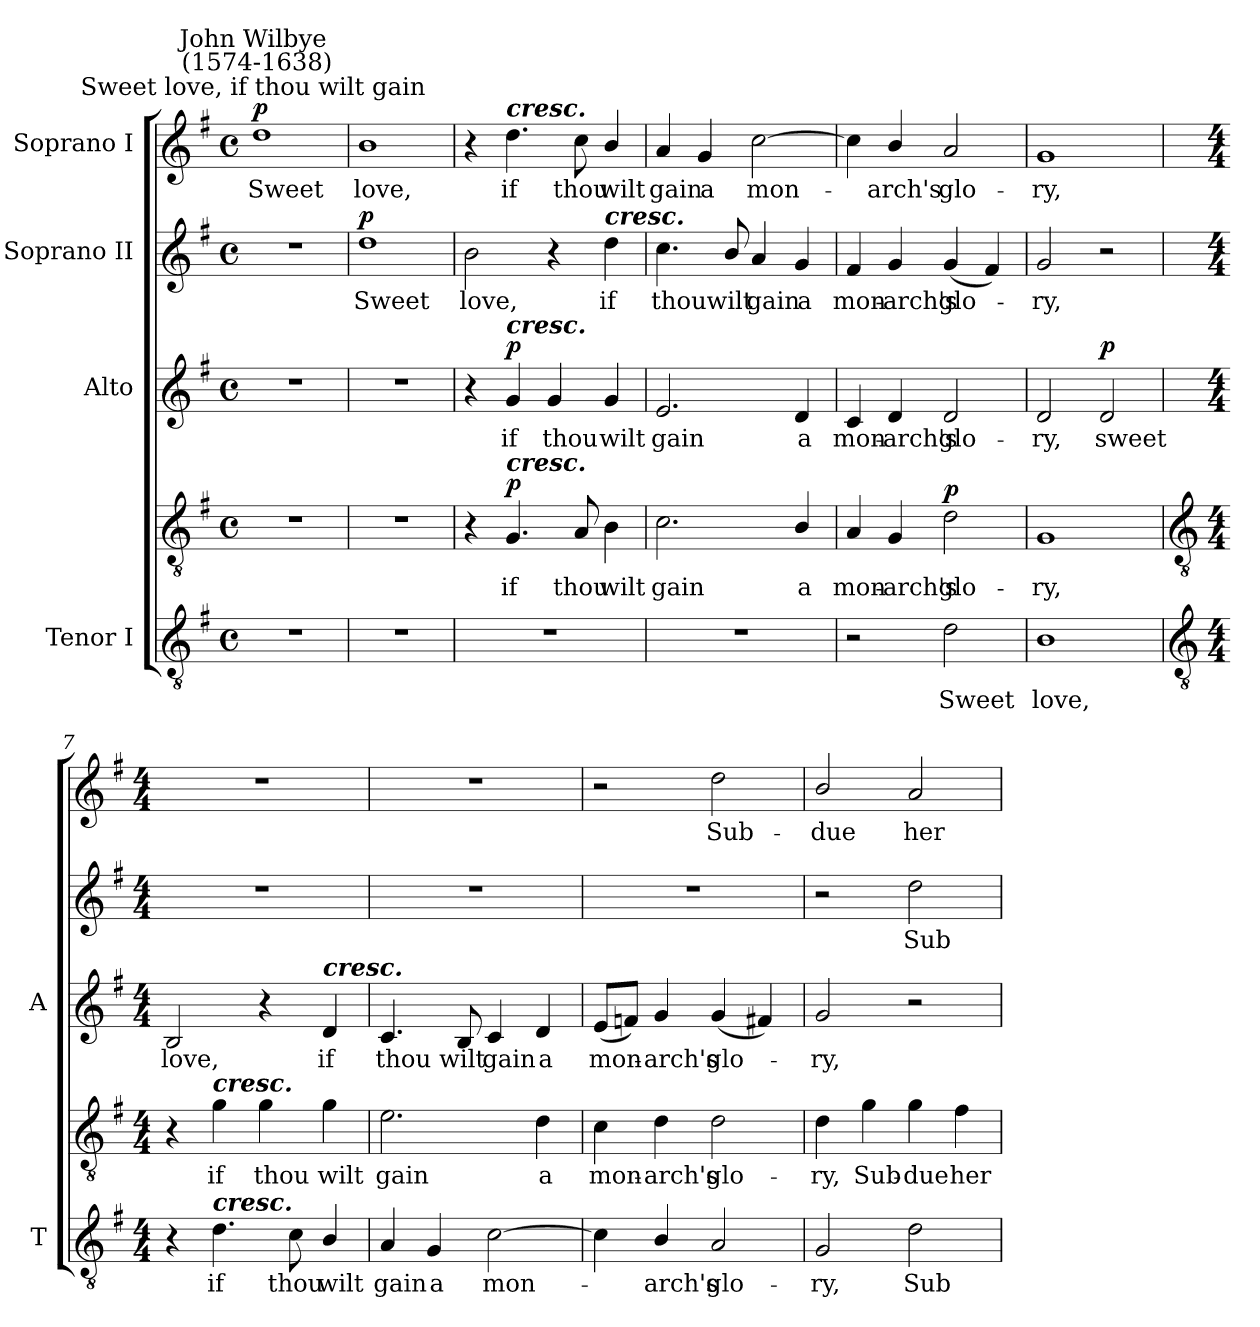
**kern	**text	**kern	**text	**dynam	**kern	**text	**dynam	**kern	**text	**dynam	**kern	**text	**dynam
*part4	*part4	*part4	*part4	*part4	*part3	*part3	*part3	*part2	*part2	*part2	*part1	*part1	*part1
*staff5	*staff5	*staff4	*staff4	*staff4/5	*staff3	*staff3	*staff3	*staff2	*staff2	*staff2	*staff1	*staff1	*staff1
*I"Tenor I	*	*	*	*	*I"Alto	*	*	*I"Soprano II	*	*	*I"Soprano I	*	*
*I'T	*	*	*	*	*I'A	*	*	*	*	*	*	*	*
*clefGv2	*	*clefGv2	*	*	*clefG2	*	*	*clefG2	*	*	*clefG2	*	*
*k[f#]	*	*k[f#]	*	*	*k[f#]	*	*	*k[f#]	*	*	*k[f#]	*	*
*G:	*	*G:	*	*	*G:	*	*	*G:	*	*	*G:	*	*
*M4/4	*	*M4/4	*	*	*M4/4	*	*	*M4/4	*	*	*M4/4	*	*
*met(c)	*	*met(c)	*	*	*met(c)	*	*	*met(c)	*	*	*met(c)	*	*
=1	=1	=1	=1	=1	=1	=1	=1	=1	=1	=1	=1	=1	=1
!	!	!	!	!	!	!	!	!	!	!	!LO:TX:a:cj:t=Sweet love, if thou wilt gain	!	!
!	!	!	!	!	!	!	!	!	!	!	!LO:TX:a:cj:t=John Wilbye\n (1574-1638)	!	!
!	!	!	!	!	!	!	!	!	!	!	!	!LO:LY:b	!LO:DY:b
1r	.	1r	.	.	1r	.	.	1r	.	.	1dd	Sweet	p
=2	=2	=2	=2	=2	=2	=2	=2	=2	=2	=2	=2	=2	=2
!	!	!	!	!	!	!	!	!	!LO:LY:b	!LO:DY:b	!	!LO:LY:b	!
1r	.	1r	.	.	1r	.	.	1dd	Sweet	p	1b	love,	.
=3	=3	=3	=3	=3	=3	=3	=3	=3	=3	=3	=3	=3	=3
!	!	!	!	!	!	!	!	!	!LO:LY:b	!	!	!	!
1r	.	4r	.	.	4r	.	.	2b	love,	.	4r	.	.
!	!	!	!	!	!	!	!	!	!	!	!LO:TX:a:Bi:t=cresc.	!	!
!	!	!	!	!	!LO:TX:a:Bi:t=cresc.	!	!	!	!	!	!	!	!
!	!	!LO:TX:a:Bi:t=cresc.	!	!	!	!	!	!	!	!	!	!	!
!	!	!	!LO:LY:b	!LO:DY:b	!	!LO:LY:b	!LO:DY:b	!	!	!	!	!LO:LY:b	!
.	.	4.G	if	p	4g	if	p	.	.	.	4.dd	if	.
!	!	!	!	!	!	!LO:LY:b	!	!	!	!	!	!	!
.	.	.	.	.	4g	thou	.	4r	.	.	.	.	.
!	!	!	!LO:LY:b	!	!	!	!	!	!	!	!	!LO:LY:b	!
.	.	8A	thou	.	.	.	.	.	.	.	8cc	thou	.
!	!	!	!	!	!	!	!	!LO:TX:a:Bi:t=cresc.	!	!	!	!	!
!	!	!	!LO:LY:b	!	!	!LO:LY:b	!	!	!LO:LY:b	!	!	!LO:LY:b	!
.	.	4B	wilt	.	4g	wilt	.	4dd	if	.	4b/	wilt	.
=4	=4	=4	=4	=4	=4	=4	=4	=4	=4	=4	=4	=4	=4
!	!	!	!LO:LY:b	!	!	!LO:LY:b	!	!	!LO:LY:b	!	!	!LO:LY:b	!
1r	.	2.c\	gain	.	2.e	gain	.	4.cc	thou	.	4a	gain	.
!	!	!	!	!	!	!	!	!	!	!	!	!LO:LY:b	!
.	.	.	.	.	.	.	.	.	.	.	4g	a	.
!	!	!	!	!	!	!	!	!	!LO:LY:b	!	!	!	!
.	.	.	.	.	.	.	.	8b/	wilt	.	.	.	.
!	!	!	!	!	!	!	!	!	!LO:LY:b	!	!	!LO:LY:b	!
.	.	.	.	.	.	.	.	4a	gain	.	[2cc	mon-	.
!	!	!	!LO:LY:b	!	!	!LO:LY:b	!	!	!LO:LY:b	!	!	!	!
.	.	4B/	a	.	4d	a	.	4g	a	.	.	.	.
=5	=5	=5	=5	=5	=5	=5	=5	=5	=5	=5	=5	=5	=5
!	!	!	!LO:LY:b	!	!	!LO:LY:b	!	!	!LO:LY:b	!	!	!	!
2r	.	4A	mon-	.	4c	mon-	.	4f#	mon-	.	4cc]	.	.
!	!	!	!LO:LY:b	!	!	!LO:LY:b	!	!	!LO:LY:b	!	!	!LO:LY:b	!
.	.	4G	-arch's	.	4d	-arch's	.	4g	-arch's	.	4b/	arch's	.
!	!LO:LY:b	!	!LO:LY:b	!LO:DY:b=2	!	!LO:LY:b	!	!	!LO:LY:b	!	!	!LO:LY:b	!
2d	-Sweet	2d	glo-	p	2d	glo-	.	(<4g	glo-	.	2a	glo-	.
.	.	.	.	.	.	.	.	4f#)	.	.	.	.	.
=6	=6	=6	=6	=6	=6	=6	=6	=6	=6	=6	=6	=6	=6
!	!LO:LY:b	!	!LO:LY:b	!	!	!LO:LY:b	!	!	!LO:LY:b	!	!	!LO:LY:b	!
1B	love,	1G	ry,	.	2d	-ry,	.	2g	ry,	.	1g	-ry,	.
!	!	!	!	!	!	!LO:LY:b	!LO:DY:b	!	!	!	!	!	!
.	.	.	.	.	2d	sweet	p	2r	.	.	.	.	.
!!LO:LB:g=z
=7	=7	=7	=7	=7	=7	=7	=7	=7	=7	=7	=7	=7	=7
*clefGv2	*	*clefGv2	*	*	*	*	*	*	*	*	*	*	*
*M4/4	*	*M4/4	*	*	*M4/4	*	*	*M4/4	*	*	*M4/4	*	*
!	!	!	!	!	!	!LO:LY:b	!	!	!	!	!	!	!
4r	.	4r	.	.	2B	love,	.	1r	.	.	1r	.	.
!	!	!LO:TX:a:Bi:t=cresc.	!	!	!	!	!	!	!	!	!	!	!
!LO:TX:a:Bi:t=cresc.	!	!	!	!	!	!	!	!	!	!	!	!	!
!	!LO:LY:b	!	!LO:LY:b	!	!	!	!	!	!	!	!	!	!
4.d	if	4g	if	.	.	.	.	.	.	.	.	.	.
!	!	!	!LO:LY:b	!	!	!	!	!	!	!	!	!	!
.	.	4g	thou	.	4r	.	.	.	.	.	.	.	.
!	!LO:LY:b	!	!	!	!	!	!	!	!	!	!	!	!
8c	thou	.	.	.	.	.	.	.	.	.	.	.	.
!	!	!	!	!	!LO:TX:a:Bi:t=cresc.	!	!	!	!	!	!	!	!
!	!LO:LY:b	!	!LO:LY:b	!	!	!LO:LY:b	!	!	!	!	!	!	!
4B/	wilt	4g	wilt	.	4d	if	.	.	.	.	.	.	.
=8	=8	=8	=8	=8	=8	=8	=8	=8	=8	=8	=8	=8	=8
!	!LO:LY:b	!	!LO:LY:b	!	!	!LO:LY:b	!	!	!	!	!	!	!
4A/	gain	2.e	gain	.	4.c/	thou	.	1r	.	.	1r	.	.
!	!LO:LY:b	!	!	!	!	!	!	!	!	!	!	!	!
4G	a	.	.	.	.	.	.	.	.	.	.	.	.
!	!	!	!	!	!	!LO:LY:b	!	!	!	!	!	!	!
.	.	.	.	.	8B	wilt	.	.	.	.	.	.	.
!	!LO:LY:b	!	!	!	!	!LO:LY:b	!	!	!	!	!	!	!
[2c	mon-	.	.	.	4c	gain	.	.	.	.	.	.	.
!	!	!	!LO:LY:b	!	!	!LO:LY:b	!	!	!	!	!	!	!
.	.	4d	a	.	4d	a	.	.	.	.	.	.	.
=9	=9	=9	=9	=9	=9	=9	=9	=9	=9	=9	=9	=9	=9
!	!	!	!LO:LY:b	!	!	!LO:LY:b	!	!	!	!	!	!	!
4c]	.	4c	mon-	.	(<8eL	mon-	.	1r	.	.	2r	.	.
.	.	.	.	.	8fnJ)	.	.	.	.	.	.	.	.
!	!LO:LY:b	!	!LO:LY:b	!	!	!LO:LY:b	!	!	!	!	!	!	!
4B/	-arch's	4d	-arch's	.	4g	arch's	.	.	.	.	.	.	.
!	!LO:LY:b	!	!LO:LY:b	!	!	!LO:LY:b	!	!	!	!	!	!LO:LY:b	!
2A/	glo-	2d	glo-	.	(<4g	glo-	.	.	.	.	2dd	Sub-	.
.	.	.	.	.	4f#X)	.	.	.	.	.	.	.	.
=10	=10	=10	=10	=10	=10	=10	=10	=10	=10	=10	=10	=10	=10
!	!LO:LY:b	!	!LO:LY:b	!	!	!LO:LY:b	!	!	!	!	!	!LO:LY:b	!
2G	ry,	4d	-ry,	.	2g	ry,	.	2r	.	.	2b/	-due	.
!	!	!	!LO:LY:b	!	!	!	!	!	!	!	!	!	!
.	.	4g	Sub-	.	.	.	.	.	.	.	.	.	.
!	!LO:LY:b	!	!LO:LY:b	!	!	!	!	!	!LO:LY:b	!	!	!LO:LY:b	!
2d	Sub-	4g	-due	.	2r	.	.	2dd	Sub-	.	2a	her	.
!	!	!	!LO:LY:b	!	!	!	!	!	!	!	!	!	!
.	.	4f#	her	.	.	.	.	.	.	.	.	.	.
=	=	=	=	=	=	=	=	=	=	=	=	=	=
*-	*-	*-	*-	*-	*-	*-	*-	*-	*-	*-	*-	*-	*-
